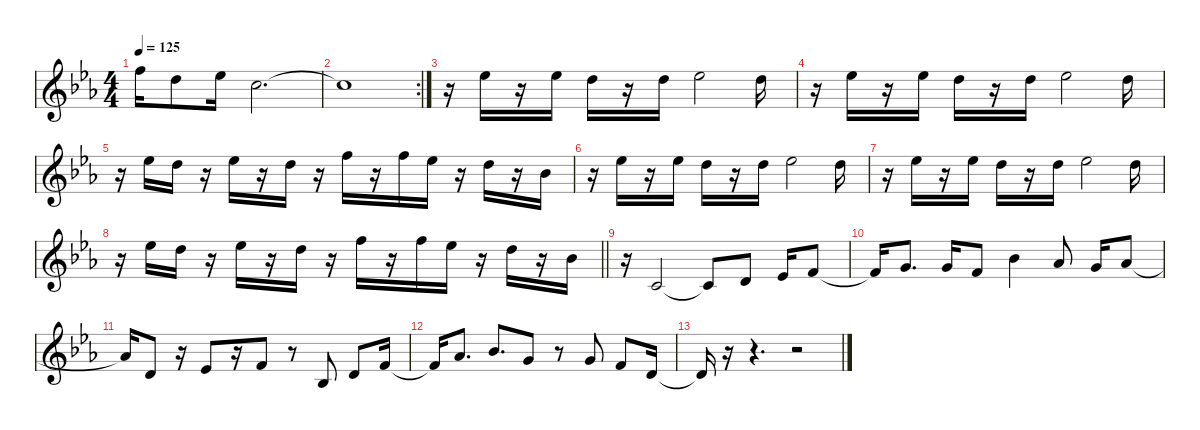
\defaultSystemsLayout 4
\hideDynamics
\bracketExtendMode nobrackets
\singleTrackTrackNamePolicy hidden
\multiTrackTrackNamePolicy hidden
\firstSystemTrackNameMode fullname
\firstSystemTrackNameOrientation horizontal
\otherSystemsTrackNameOrientation horizontal
\track ("Accompagnement" "tpt.") {instrument trumpet}
\staff {score}
\tuning (E4 B3 G3 D3 A2 E2)
\ts (4 4)
\tempo 125
\clef g2
\ks eb
13.1{t acc forcenatural}.16{dy f} 15.2{acc forcenatural}.8 16.2{acc b}.16 17.3{acc forcenatural}.2{d} |
\rc 2
17.3{t acc forcenatural}.1 |
r.16 11.1{acc b}.16 r.16 11.1{acc b}.16 10.1{acc forcenatural}.16 r.16 10.1{acc forcenatural}.16 11.1{acc b}.2 10.1{acc forcenatural}.16 |
r.16 11.1{acc b}.16 r.16 11.1{acc b}.16 10.1{acc forcenatural}.16 r.16 10.1{acc forcenatural}.16 11.1{acc b}.2 10.1{acc forcenatural}.16 |
r.16 11.1{acc b}.16 10.1{acc forcenatural}.16 r.16 11.1{acc b}.16 r.16 10.1{acc forcenatural}.16 r.16 13.1{acc forcenatural}.16 r.16 13.1{acc forcenatural}.16 11.1{acc b}.16 r.16 10.1{acc forcenatural}.16 r.16 11.2{acc b}.16 |
r.16 11.1{acc b}.16 r.16 11.1{acc b}.16 10.1{acc forcenatural}.16 r.16 10.1{acc forcenatural}.16 11.1{acc b}.2 10.1{acc forcenatural}.16 |
r.16 11.1{acc b}.16 r.16 11.1{acc b}.16 10.1{acc forcenatural}.16 r.16 10.1{acc forcenatural}.16 11.1{acc b}.2 10.1{acc forcenatural}.16 |
\barLineRight lightlight
r.16 11.1{acc b}.16 10.1{acc forcenatural}.16 r.16 11.1{acc b}.16 r.16 10.1{acc forcenatural}.16 r.16 13.1{acc forcenatural}.16 r.16 13.1{acc forcenatural}.16 11.1{acc b}.16 r.16 10.1{acc forcenatural}.16 r.16 11.2{acc b}.16 |
r.16 10.4{acc forcenatural}.2 10.4{t acc forcenatural}.8 12.4{acc forcenatural}.8 13.4{acc b}.16 10.3{acc forcenatural}.8 |
10.3{t acc forcenatural}.16 12.3{acc forcenatural}.8{d} 12.3{acc forcenatural}.16 10.3{acc forcenatural}.8 11.2{acc b}.4 9.2{acc b}.8 8.2{acc forcenatural}.16 9.2{acc b}.8 |
9.2{t acc b}.16 7.3{acc forcenatural}.8 r.16 8.3{acc b}.8 r.16 6.2{acc forcenatural}.8 r.8 8.4{acc b}.8 7.3{acc forcenatural}.8 6.2{acc forcenatural}.16 |
6.2{t acc forcenatural}.16 4.1{acc b}.8{d} 6.1{acc b}.8{d} 3.1{acc forcenatural}.8 r.8 3.1{acc forcenatural}.8 1.1{acc forcenatural}.8 3.2{acc forcenatural}.16 |
3.2{t acc forcenatural}.16 r.16 r.4{d} r.2
